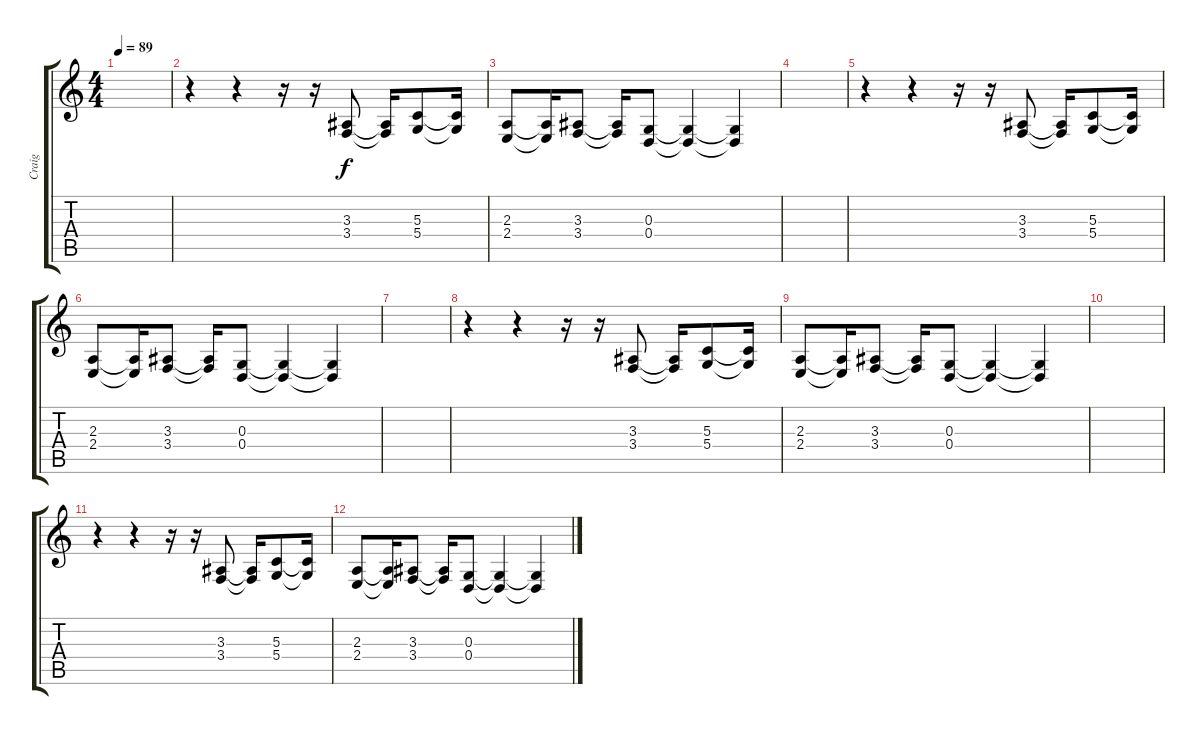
\track ("Craig" "Craig") {instrument stringensemble1}
\staff {score tabs}
\tuning (E4 B3 G3 D3 A2 E2) {hide}
\ts (4 4)
\tempo 89
\clef g2
\ks c
|
r.4{volume 16} r.4 r.16 r.16 (3.3 3.4).8 (3.3{t} 3.4{t}).16 (5.3 5.4).8 (5.3{t} 5.4{t}).16 |
(2.3 2.4).8 (2.3{t} 2.4{t}).16 (3.3 3.4).8 (3.3{t} 3.4{t}).16 (0.3 0.4).8 (0.3{t} 0.4{t}).4 (0.3{t} 0.4{t}).4 |
|
r.4 r.4 r.16 r.16 (3.3 3.4).8 (3.3{t} 3.4{t}).16 (5.3 5.4).8 (5.3{t} 5.4{t}).16 |
(2.3 2.4).8 (2.3{t} 2.4{t}).16 (3.3 3.4).8 (3.3{t} 3.4{t}).16 (0.3 0.4).8 (0.3{t} 0.4{t}).4 (0.3{t} 0.4{t}).4 |
|
r.4 r.4 r.16 r.16 (3.3 3.4).8 (3.3{t} 3.4{t}).16 (5.3 5.4).8 (5.3{t} 5.4{t}).16 |
(2.3 2.4).8 (2.3{t} 2.4{t}).16 (3.3 3.4).8 (3.3{t} 3.4{t}).16 (0.3 0.4).8 (0.3{t} 0.4{t}).4 (0.3{t} 0.4{t}).4 |
|
r.4{volume 16} r.4 r.16 r.16 (3.3 3.4).8 (3.3{t} 3.4{t}).16 (5.3 5.4).8 (5.3{t} 5.4{t}).16 |
(2.3 2.4).8 (2.3{t} 2.4{t}).16 (3.3 3.4).8 (3.3{t} 3.4{t}).16 (0.3 0.4).8 (0.3{t} 0.4{t}).4 (0.3{t} 0.4{t}).4
